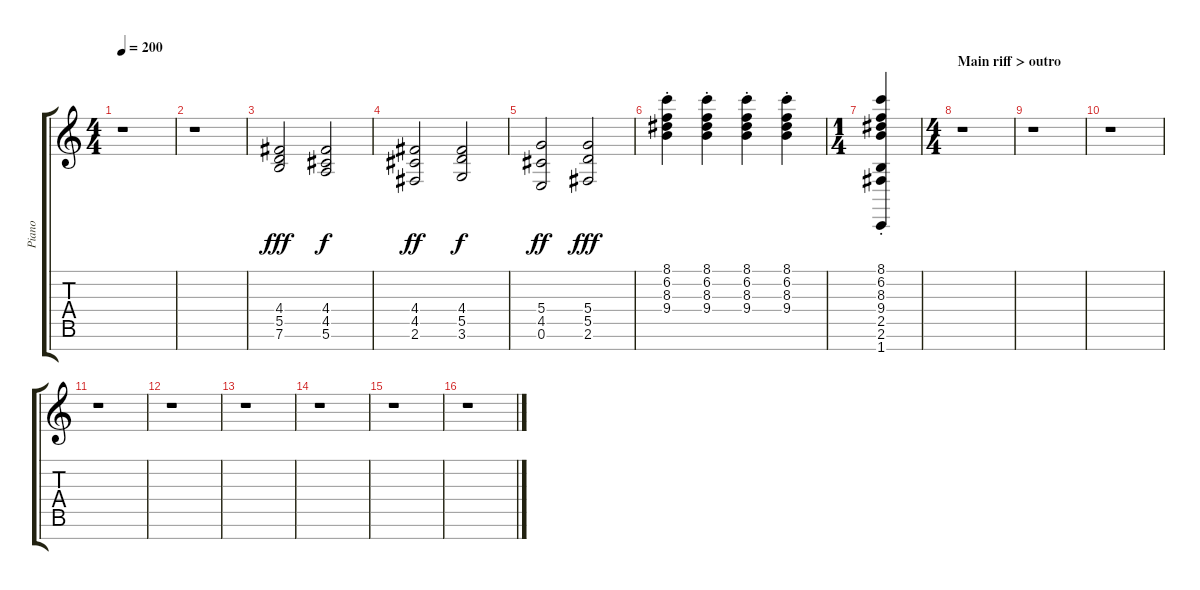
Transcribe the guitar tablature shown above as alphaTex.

\track ("Piano" "Piano") {instrument acousticgrandpiano}
\staff {score tabs}
\tuning (E5 B4 G4 D4 A3 E3 B1) {hide}
\ts (4 4)
\tempo 200
\clef g2
\ks c
r.1{dy fff} |
r.1 |
(4.4 5.5 7.6).2 (4.4 4.5 5.6).2{dy f} |
(4.4 4.5 2.6).2{dy ff} (4.4 5.5 3.6).2{dy f} |
(5.4 4.5 0.6).2{dy ff} (5.4 5.5 2.6).2{dy fff} |
(8.1{st} 6.2{st} 8.3{st} 9.4{st}).4 (8.1{st} 6.2{st} 8.3{st} 9.4{st}).4 (8.1{st} 6.2{st} 8.3{st} 9.4{st}).4 (8.1{st} 6.2{st} 8.3{st} 9.4{st}).4 |
\ts (1 4)
(8.1{st} 6.2{st} 8.3{st} 9.4{st} 2.5{st} 2.6{st} 1.7{st}).4{balance 8} |
\ts (4 4)
\section ("" "Main riff > outro")
r.1 |
r.1 |
r.1 |
r.1 |
r.1 |
r.1 |
r.1 |
r.1 |
r.1
